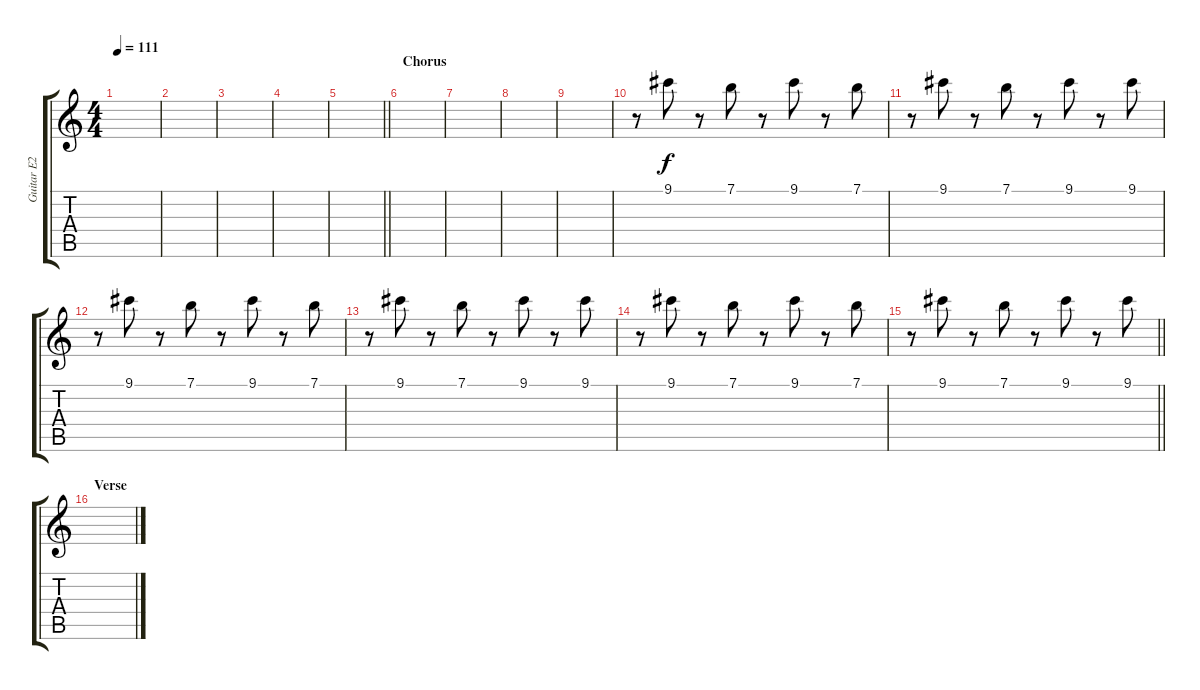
\track ("Guitar E2 RSE" "Guitar E2 ") {instrument overdrivenguitar}
\staff {score tabs}
\tuning (E4 B3 G3 D3 A2 E2) {hide}
\ts (4 4)
\tempo 111
\clef g2
\ks c
|
|
|
|
\barLineRight lightlight
|
\section ("" "Chorus")
|
|
|
|
r.8 9.1.8 r.8 7.1.8 r.8 9.1.8 r.8 7.1.8 |
r.8 9.1.8 r.8 7.1.8 r.8 9.1.8 r.8 9.1.8 |
r.8 9.1.8 r.8 7.1.8 r.8 9.1.8 r.8 7.1.8 |
r.8 9.1.8 r.8 7.1.8 r.8 9.1.8 r.8 9.1.8 |
r.8 9.1.8 r.8 7.1.8 r.8 9.1.8 r.8 7.1.8 |
\barLineRight lightlight
r.8 9.1.8 r.8 7.1.8 r.8 9.1.8 r.8 9.1.8 |
\section ("" "Verse")
